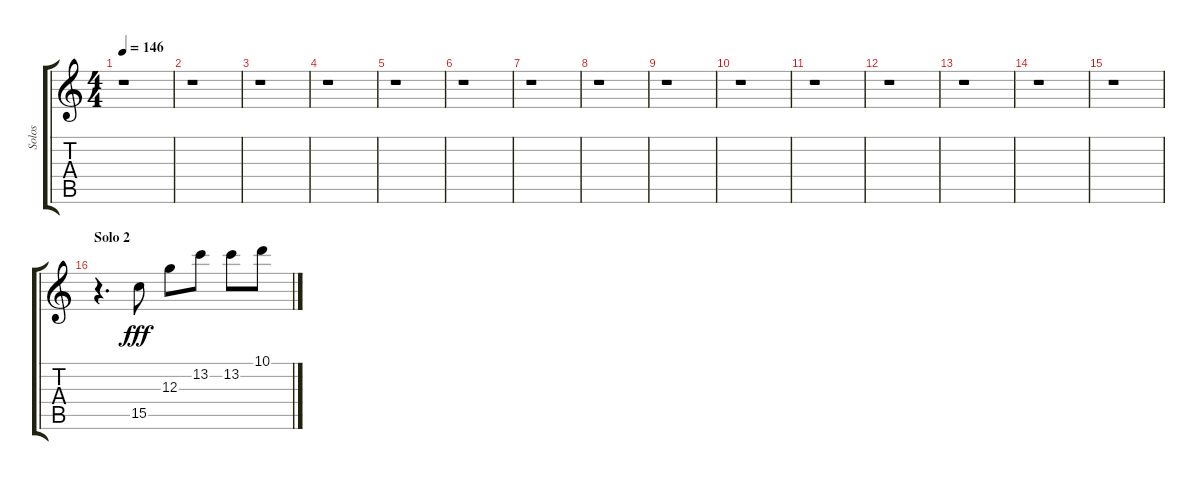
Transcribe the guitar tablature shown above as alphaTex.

\track ("Solos" "Solos") {instrument distortionguitar}
\staff {score tabs}
\tuning (E4 B3 G3 D3 A2 E2) {hide}
\ts (4 4)
\tempo 146
\clef g2
\ks c
r.1{dy f} |
r.1 |
r.1 |
r.1 |
r.1 |
r.1 |
r.1 |
r.1 |
r.1 |
r.1 |
r.1 |
r.1 |
r.1 |
r.1 |
r.1 |
\section ("" "Solo 2")
r.4{d} 15.5.8{dy fff} 12.3.8 13.2.8 13.2.8 10.1.8
